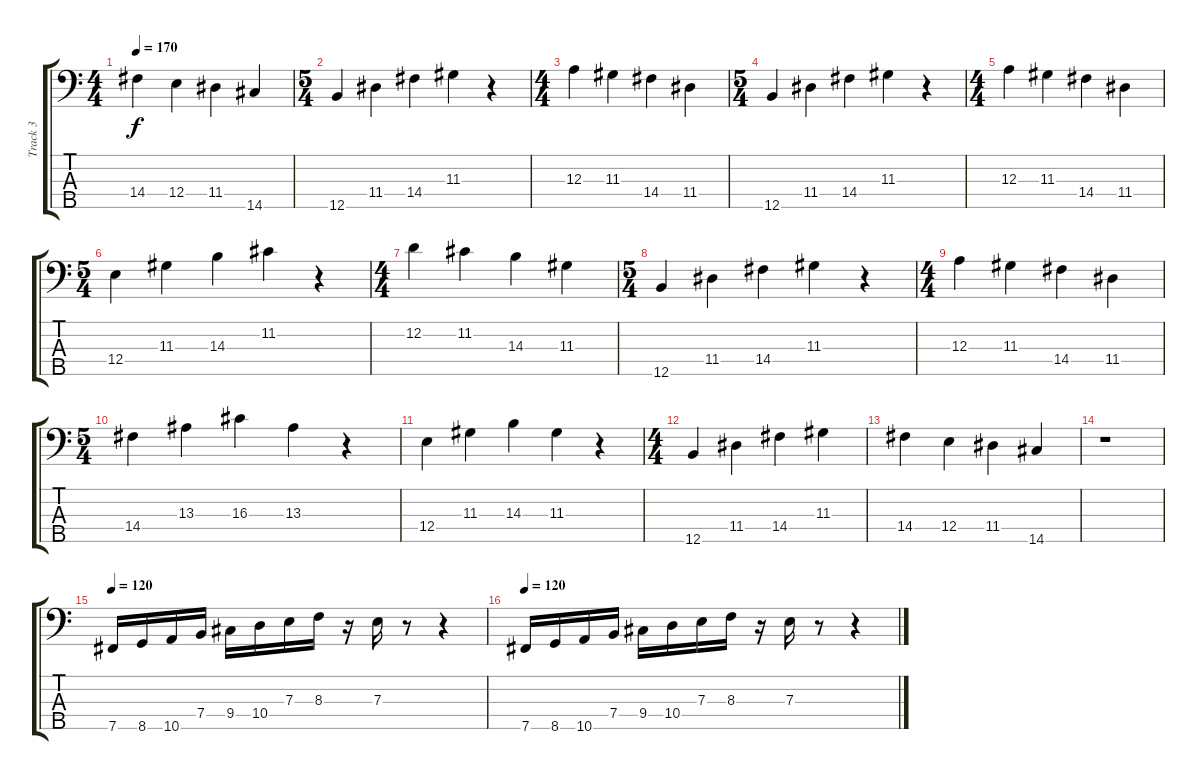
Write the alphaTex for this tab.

\track ("Track 3" "Track 3") {instrument electricbassfinger}
\staff {score tabs}
\tuning (G2 D2 A1 E1 B0) {hide}
\ts (4 4)
\tempo 170
\clef f4
\ks c
14.4.4{dy f} 12.4.4 11.4.4 14.5.4 |
\ts (5 4)
12.5.4 11.4.4 14.4.4 11.3.4 r.4 |
\ts (4 4)
12.3.4 11.3.4 14.4.4 11.4.4 |
\ts (5 4)
12.5.4 11.4.4 14.4.4 11.3.4 r.4 |
\ts (4 4)
12.3.4 11.3.4 14.4.4 11.4.4 |
\ts (5 4)
12.4.4 11.3.4 14.3.4 11.2.4 r.4 |
\ts (4 4)
12.2.4 11.2.4 14.3.4 11.3.4 |
\ts (5 4)
12.5.4 11.4.4 14.4.4 11.3.4 r.4 |
\ts (4 4)
12.3.4 11.3.4 14.4.4 11.4.4 |
\ts (5 4)
14.4.4 13.3.4 16.3.4 13.3.4 r.4 |
12.4.4 11.3.4 14.3.4 11.3.4 r.4 |
\ts (4 4)
12.5.4 11.4.4 14.4.4 11.3.4 |
14.4.4 12.4.4 11.4.4 14.5.4 |
r.1 |
\tempo 120
7.5.16 8.5.16 10.5.16 7.4.16 9.4.16 10.4.16 7.3.16 8.3.16 r.16 7.3.16 r.8 r.4 |
\tempo 120
7.5.16 8.5.16 10.5.16 7.4.16 9.4.16 10.4.16 7.3.16 8.3.16 r.16 7.3.16 r.8 r.4
